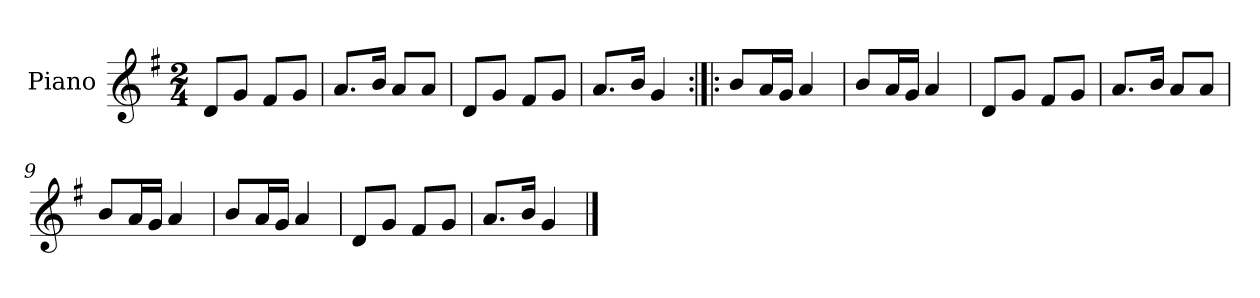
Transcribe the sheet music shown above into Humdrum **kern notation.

**kern
*part1
*staff1
*I"Piano
*I'Pno.
*clefG2
*k[f#]
*M2/4
=1
8d/L
8g/J
8f#/L
8g/J
=2
8.a/L
16b/Jk
8a/L
8a/J
=3
8d/L
8g/J
8f#/L
8g/J
=4
8.a/L
16b/Jk
4g/
=5:|!|:
8b/L
16a/L
16g/JJ
4a/
=6
8b/L
16a/L
16g/JJ
4a/
=7
8d/L
8g/J
8f#/L
8g/J
=8
8.a/L
16b/Jk
8a/L
8a/J
!!LO:LB:g=z
=9
8b/L
16a/L
16g/JJ
4a/
=10
8b/L
16a/L
16g/JJ
4a/
=11
8d/L
8g/J
8f#/L
8g/J
=12
8.a/L
16b/Jk
4g/
==
*-
